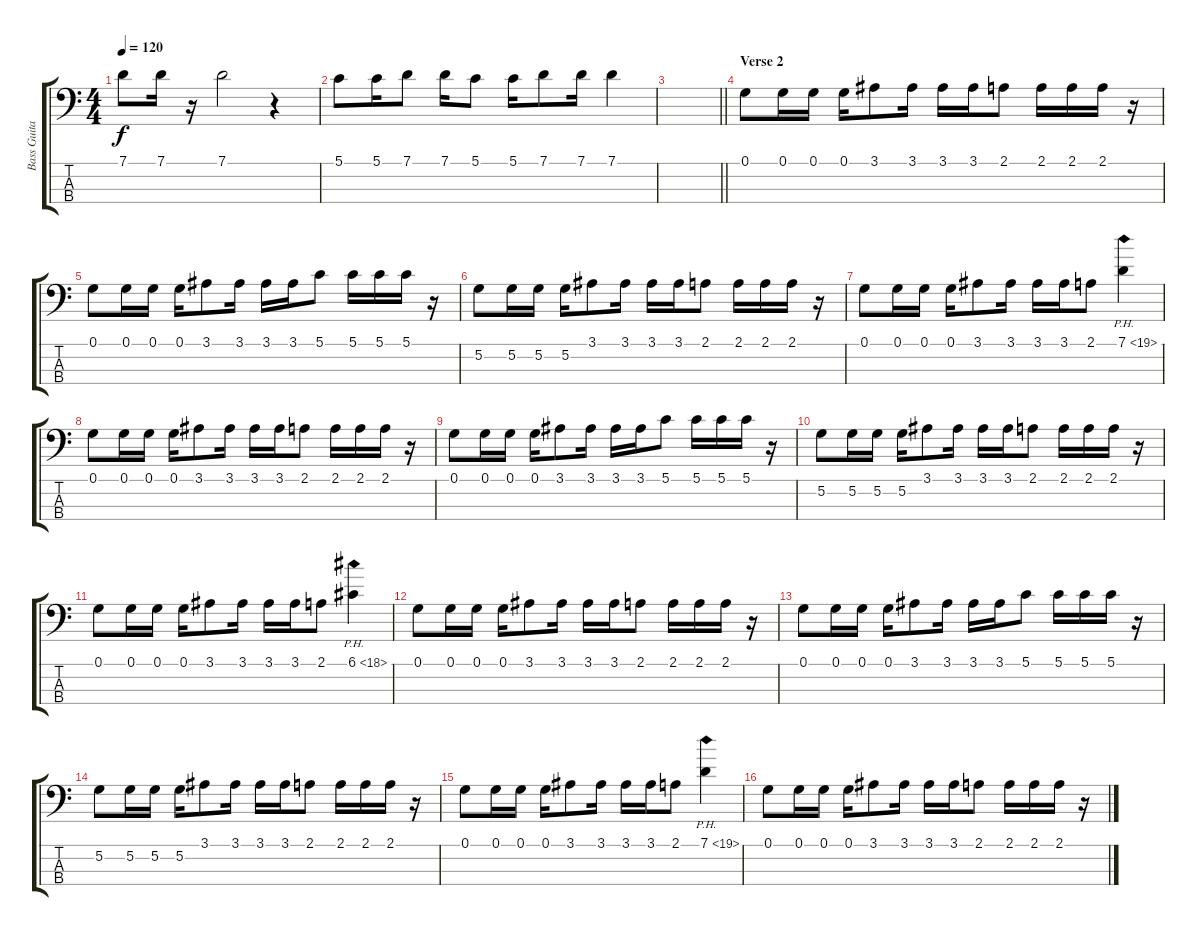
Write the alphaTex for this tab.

\track ("Bass Guitar" "Bass Guita") {instrument electricbassfinger}
\staff {score tabs}
\tuning (G2 D2 A1 E1) {hide}
\ts (4 4)
\tempo 120
\clef f4
\ks c
7.1.8{dy f} 7.1.16 r.16 7.1.2 r.4 |
5.1.8 5.1.16 7.1.8 7.1.16 5.1.8 5.1.16 7.1.8 7.1.16 7.1.4 |
\barLineRight lightlight
|
\section ("" "Verse 2")
0.1.8 0.1.16 0.1.16 0.1.16 3.1.8 3.1.16 3.1.16 3.1.16 2.1.8 2.1.16 2.1.16 2.1.16 r.16 |
0.1.8 0.1.16 0.1.16 0.1.16 3.1.8 3.1.16 3.1.16 3.1.16 5.1.8 5.1.16 5.1.16 5.1.16 r.16 |
5.2.8 5.2.16 5.2.16 5.2.16 3.1.8 3.1.16 3.1.16 3.1.16 2.1.8 2.1.16 2.1.16 2.1.16 r.16 |
0.1.8 0.1.16 0.1.16 0.1.16 3.1.8 3.1.16 3.1.16 3.1.16 2.1.8 7.1{ph 12}.4 |
0.1.8 0.1.16 0.1.16 0.1.16 3.1.8 3.1.16 3.1.16 3.1.16 2.1.8 2.1.16 2.1.16 2.1.16 r.16 |
0.1.8 0.1.16 0.1.16 0.1.16 3.1.8 3.1.16 3.1.16 3.1.16 5.1.8 5.1.16 5.1.16 5.1.16 r.16 |
5.2.8 5.2.16 5.2.16 5.2.16 3.1.8 3.1.16 3.1.16 3.1.16 2.1.8 2.1.16 2.1.16 2.1.16 r.16 |
0.1.8 0.1.16 0.1.16 0.1.16 3.1.8 3.1.16 3.1.16 3.1.16 2.1.8 6.1{ph 12}.4 |
0.1.8 0.1.16 0.1.16 0.1.16 3.1.8 3.1.16 3.1.16 3.1.16 2.1.8 2.1.16 2.1.16 2.1.16 r.16 |
0.1.8 0.1.16 0.1.16 0.1.16 3.1.8 3.1.16 3.1.16 3.1.16 5.1.8 5.1.16 5.1.16 5.1.16 r.16 |
5.2.8 5.2.16 5.2.16 5.2.16 3.1.8 3.1.16 3.1.16 3.1.16 2.1.8 2.1.16 2.1.16 2.1.16 r.16 |
0.1.8 0.1.16 0.1.16 0.1.16 3.1.8 3.1.16 3.1.16 3.1.16 2.1.8 7.1{ph 12}.4 |
0.1.8 0.1.16 0.1.16 0.1.16 3.1.8 3.1.16 3.1.16 3.1.16 2.1.8 2.1.16 2.1.16 2.1.16 r.16
